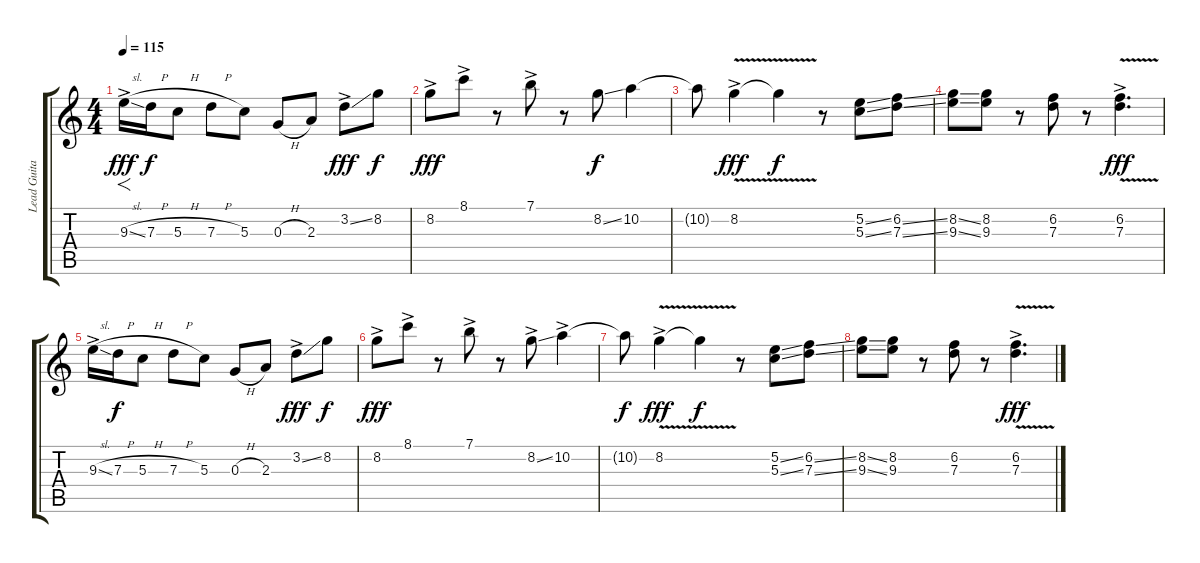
\track ("Lead Guitar" "Lead Guita") {instrument acousticguitarnylon}
\staff {score tabs}
\tuning (E4 B3 G3 D3 A2 E2) {hide}
\ts (4 4)
\tempo 115
\clef g2
\ks c
9.3{sl ac}.16{f txt "" dy fff instrument acousticguitarnylon} 7.3{h}.16{dy f} 5.3{h}.8 7.3{h}.8 5.3.8 0.3{h}.8 2.3.8 3.2{ss ac}.8{dy fff} 8.2.8{dy f} |
8.2{ac}.8{dy fff} 8.1{ac}.8 r.8 7.1{ac}.8 r.8 8.2{ss}.8{dy f} 10.2.4 |
10.2{t}.8 8.2{v ac}.4{dy fff} 8.2{t}.4{dy f} r.8 (5.2{ss} 5.3{ss}).8 (6.2{ss} 7.3{ss}).8 |
(8.2{ss} 9.3{ss}).8 (8.2 9.3).8 r.8 (6.2 7.3).8 r.8 (6.2{v ac} 7.3{v ac}).4{d dy fff} |
9.3{sl ac}.16 7.3{h}.16{dy f} 5.3{h}.8 7.3{h}.8 5.3.8 0.3{h}.8 2.3.8 3.2{ss ac}.8{dy fff} 8.2.8{dy f} |
8.2{ac}.8{dy fff} 8.1{ac}.8 r.8 7.1{ac}.8 r.8 8.2{ss ac}.8 10.2{ac}.4 |
10.2{t}.8{dy f} 8.2{v ac}.4{dy fff} 8.2{t}.4{dy f} r.8 (5.2{ss} 5.3{ss}).8 (6.2{ss} 7.3{ss}).8 |
(8.2{ss} 9.3{ss}).8 (8.2 9.3).8 r.8 (6.2 7.3).8 r.8 (6.2{v ac} 7.3{v ac}).4{d dy fff}
